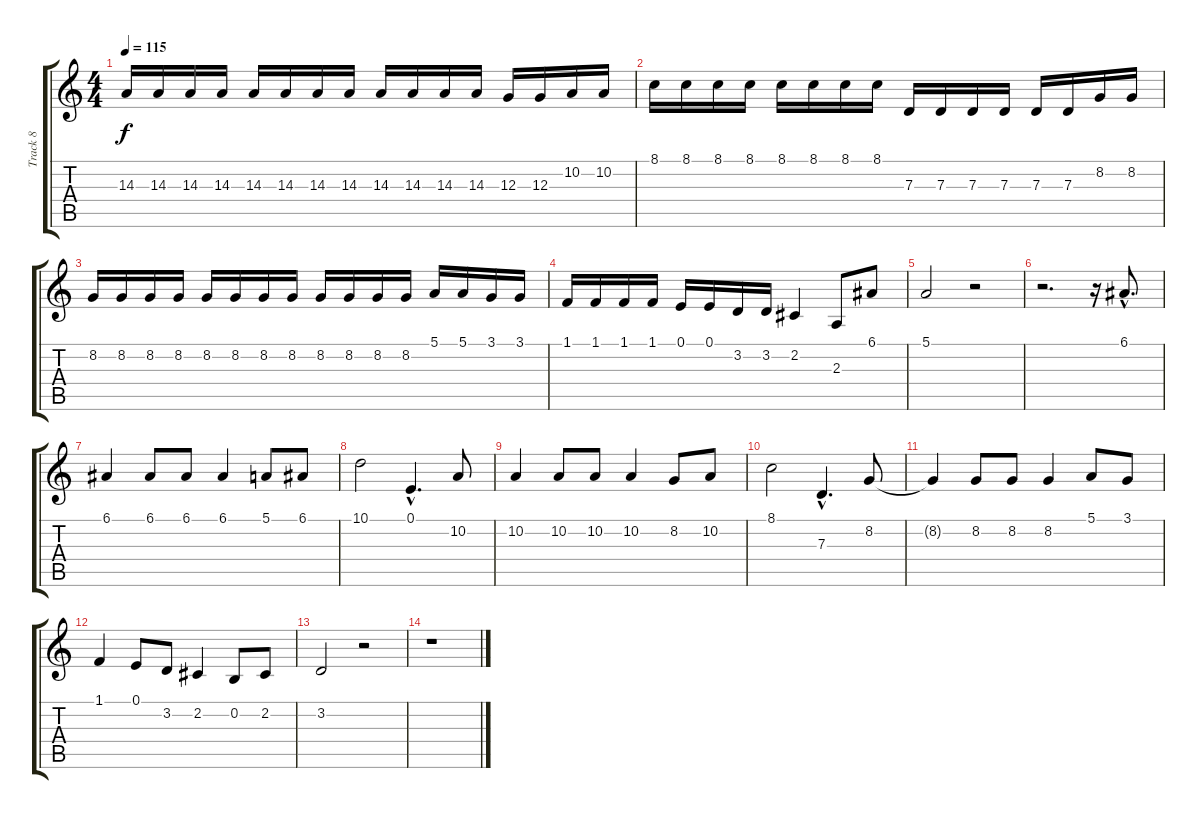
\track ("Track 8" "Track 8") {instrument tangoaccordion}
\staff {score tabs}
\tuning (E4 B3 G3 D3 A2 E2) {hide}
\ts (4 4)
\tempo 115
\clef g2
\ks c
14.3.16{dy f} 14.3.16 14.3.16 14.3.16 14.3.16 14.3.16 14.3.16 14.3.16 14.3.16 14.3.16 14.3.16 14.3.16 12.3.16 12.3.16 10.2.16 10.2.16 |
8.1.16 8.1.16 8.1.16 8.1.16 8.1.16 8.1.16 8.1.16 8.1.16 7.3.16 7.3.16 7.3.16 7.3.16 7.3.16 7.3.16 8.2.16 8.2.16 |
8.2.16 8.2.16 8.2.16 8.2.16 8.2.16 8.2.16 8.2.16 8.2.16 8.2.16 8.2.16 8.2.16 8.2.16 5.1.16 5.1.16 3.1.16 3.1.16 |
1.1.16 1.1.16 1.1.16 1.1.16 0.1.16 0.1.16 3.2.16 3.2.16 2.2.4 2.3.8 6.1.8 |
5.1.2 r.2 |
r.2{d} r.16 6.1{hac}.8{d} |
6.1.4 6.1.8 6.1.8 6.1.4 5.1.8 6.1.8 |
10.1.2 0.1{hac}.4{d} 10.2.8 |
10.2.4 10.2.8 10.2.8 10.2.4 8.2.8 10.2.8 |
8.1.2 7.3{hac}.4{d} 8.2.8 |
8.2{t}.4 8.2.8 8.2.8 8.2.4 5.1.8 3.1.8 |
1.1.4 0.1.8 3.2.8 2.2.4 0.2.8 2.2.8 |
3.2.2 r.2 |
r.1
